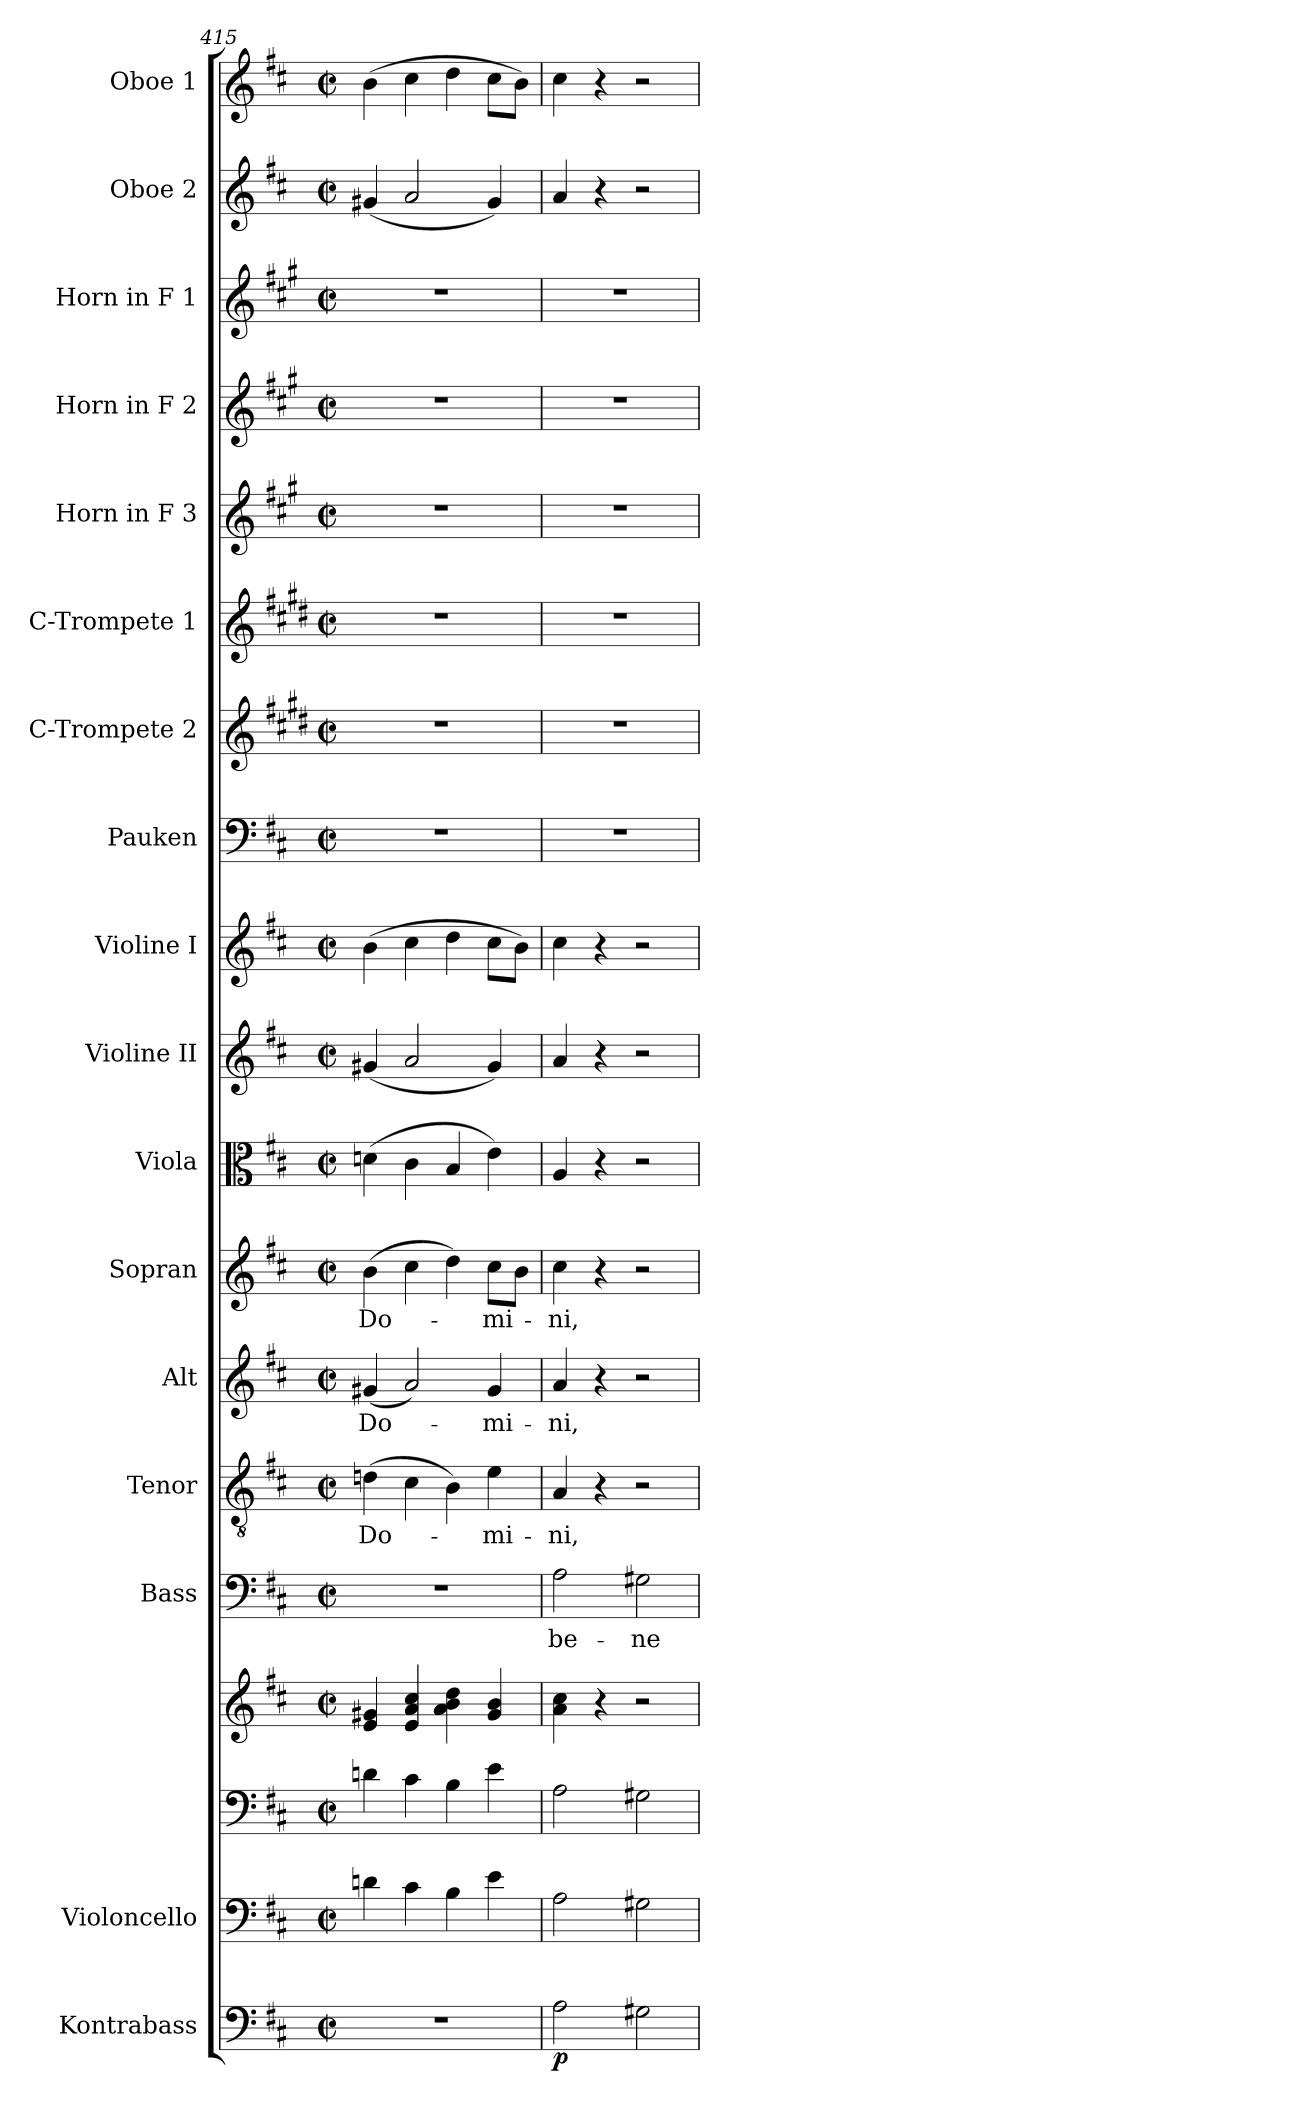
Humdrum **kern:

**kern	**dynam	**kern	**kern	**kern	**kern	**text	**kern	**text	**kern	**text	**kern	**text	**kern	**kern	**kern	**kern	**kern	**kern	**kern	**kern	**kern	**kern	**kern
*part18	*part18	*part17	*part16	*part16	*part15	*part15	*part14	*part14	*part13	*part13	*part12	*part12	*part11	*part10	*part9	*part8	*part7	*part6	*part5	*part4	*part3	*part2	*part1
*staff19	*staff19	*staff18	*staff17	*staff16	*staff15	*staff15	*staff14	*staff14	*staff13	*staff13	*staff12	*staff12	*staff11	*staff10	*staff9	*staff8	*staff7	*staff6	*staff5	*staff4	*staff3	*staff2	*staff1
*I"Kontrabass	*	*I"Violoncello	*	*	*I"Bass	*	*I"Tenor	*	*I"Alt	*	*I"Sopran	*	*I"Viola	*I"Violine II	*I"Violine I	*I"Pauken	*I"C-Trompete 2	*I"C-Trompete 1	*I"Horn in F 3	*I"Horn in F 2	*I"Horn in F 1	*I"Oboe 2	*I"Oboe 1
*I'Kb.	*	*I'Vc.	*	*	*I'B.	*	*I'T.	*	*I'A.	*	*I'S.	*	*I'Vla.	*I'Vl. II	*I'Vl. I	*I'Pk.	*I'C Trp. 2	*I'C Trp. 1	*	*	*	*I'Ob. 2	*I'Ob. 1
*clefF4	*	*clefF4	*clefF4	*clefG2	*clefF4	*	*clefGv2	*	*clefG2	*	*clefG2	*	*clefC3	*clefG2	*clefG2	*clefF4	*clefG2	*clefG2	*clefG2	*clefG2	*clefG2	*clefG2	*clefG2
*ITrd7c12	*	*	*	*	*	*	*	*	*	*	*	*	*	*	*	*	*ITrd1c2	*ITrd1c2	*ITrd4c7	*ITrd4c7	*ITrd4c7	*	*
*k[f#c#]	*	*k[f#c#]	*k[f#c#]	*k[f#c#]	*k[f#c#]	*	*k[f#c#]	*	*k[f#c#]	*	*k[f#c#]	*	*k[f#c#]	*k[f#c#]	*k[f#c#]	*k[f#c#]	*k[f#c#]	*k[f#c#]	*k[f#c#]	*k[f#c#]	*k[f#c#]	*k[f#c#]	*k[f#c#]
*D:	*	*D:	*D:	*D:	*D:	*	*D:	*	*D:	*	*D:	*	*D:	*D:	*D:	*D:	*D:	*D:	*D:	*D:	*D:	*D:	*D:
*M2/2	*	*M2/2	*M2/2	*M2/2	*M2/2	*	*M2/2	*	*M2/2	*	*M2/2	*	*M2/2	*M2/2	*M2/2	*M2/2	*M2/2	*M2/2	*M2/2	*M2/2	*M2/2	*M2/2	*M2/2
*met(c|)	*	*met(c|)	*met(c|)	*met(c|)	*met(c|)	*	*met(c|)	*	*met(c|)	*	*met(c|)	*	*met(c|)	*met(c|)	*met(c|)	*met(c|)	*met(c|)	*met(c|)	*met(c|)	*met(c|)	*met(c|)	*met(c|)	*met(c|)
=415	=415	=415	=415	=415	=415	=415	=415	=415	=415	=415	=415	=415	=415	=415	=415	=415	=415	=415	=415	=415	=415	=415	=415
!	!	!	!	!	!	!	!	!LO:LY:b	!	!LO:LY:b	!	!LO:LY:b	!	!	!	!	!	!	!	!	!	!	!
1r	.	4dn\	4dn\	4e/ 4g#X/	1r	.	(>4dn\	Do-	(<4g#X/	Do-	(>4b\	Do-	(>4dn\	(<4g#X/	(>4b\	1r	1r	1r	1r	1r	1r	(<4g#X/	(>4b\
.	.	4c#\	4c#\	4e/ 4a/ 4cc#/	.	.	4c#\	.	2a/)	.	4cc#\	.	4c#\	2a/	4cc#\	.	.	.	.	.	.	2a/	4cc#\
.	.	4B\	4B\	4a\ 4b\ 4dd\	.	.	4B\)	.	.	.	4dd\)	.	4B/	.	4dd\	.	.	.	.	.	.	.	4dd\
!	!	!	!	!	!	!	!	!LO:LY:b	!	!LO:LY:b	!	!LO:LY:b	!	!	!	!	!	!	!	!	!	!	!
.	.	4e\	4e\	4g#/ 4b/	.	.	4e\	-mi-	4g#/	-mi-	8cc#\L	-mi-	4e\)	4g#/)	8cc#\L	.	.	.	.	.	.	4g#/)	8cc#\L
.	.	.	.	.	.	.	.	.	.	.	8b\J	.	.	.	8b\J)	.	.	.	.	.	.	.	8b\J)
=416	=416	=416	=416	=416	=416	=416	=416	=416	=416	=416	=416	=416	=416	=416	=416	=416	=416	=416	=416	=416	=416	=416	=416
!	!LO:DY:b	!	!	!	!	!LO:LY:b	!	!LO:LY:b	!	!LO:LY:b	!	!LO:LY:b	!	!	!	!	!	!	!	!	!	!	!
2AA\	p	2A\	2A\	4a\ 4cc#\	2A\	be-	4A/	-ni,	4a/	-ni,	4cc#\	-ni,	4A/	4a/	4cc#\	1r	1r	1r	1r	1r	1r	4a/	4cc#\
.	.	.	.	4r	.	.	4r	.	4r	.	4r	.	4r	4r	4r	.	.	.	.	.	.	4r	4r
!	!	!	!	!	!	!LO:LY:b	!	!	!	!	!	!	!	!	!	!	!	!	!	!	!	!	!
2GG#X\	.	2G#X\	2G#X\	2r	2G#X\	-ne-	2r	.	2r	.	2r	.	2r	2r	2r	.	.	.	.	.	.	2r	2r
=	=	=	=	=	=	=	=	=	=	=	=	=	=	=	=	=	=	=	=	=	=	=	=
*-	*-	*-	*-	*-	*-	*-	*-	*-	*-	*-	*-	*-	*-	*-	*-	*-	*-	*-	*-	*-	*-	*-	*-
